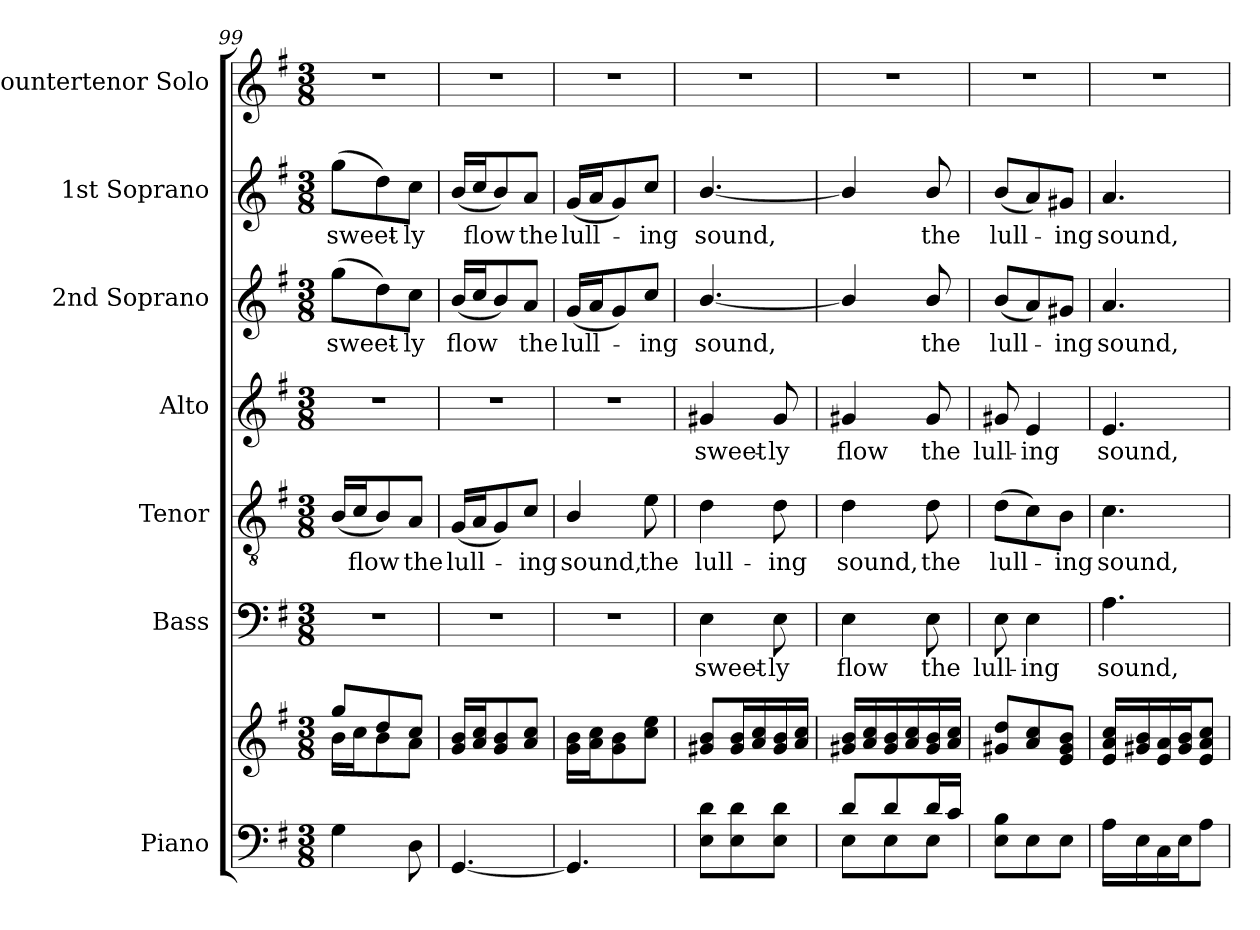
**kern	**kern	**kern	**text	**kern	**text	**kern	**text	**kern	**text	**kern	**text	**kern
*part7	*part7	*part6	*part6	*part5	*part5	*part4	*part4	*part3	*part3	*part2	*part2	*part1
*staff8	*staff7	*staff6	*staff6	*staff5	*staff5	*staff4	*staff4	*staff3	*staff3	*staff2	*staff2	*staff1
*I"Piano	*	*I"Bass	*	*I"Tenor	*	*I"Alto	*	*I"2nd Soprano	*	*I"1st Soprano	*	*I"Countertenor Solo
*clefF4	*clefG2	*clefF4	*	*clefGv2	*	*clefG2	*	*clefG2	*	*clefG2	*	*clefG2
*	*	*	*	*ITrd7c12	*	*	*	*	*	*	*	*
*k[f#]	*k[f#]	*k[f#]	*	*k[f#]	*	*k[f#]	*	*k[f#]	*	*k[f#]	*	*k[f#]
*G:	*G:	*G:	*	*G:	*	*G:	*	*G:	*	*G:	*	*G:
*M3/8	*M3/8	*M3/8	*	*M3/8	*	*M3/8	*	*M3/8	*	*M3/8	*	*M3/8
=99	=99	=99	=99	=99	=99	=99	=99	=99	=99	=99	=99	=99
*	*^	*	*	*	*	*	*	*	*	*	*	*
!	!	!	!LO:N:vis=1	!	!	!	!LO:N:vis=1	!	!	!	!	!	!
!	!	!	!	!	!	!	!	!	!	!LO:LY:b:color=#000000	!	!	!
!	!	!	!	!	!	!	!	!	!	!	!	!LO:LY:b:color=#000000	!LO:N:vis=1
4Gi\	8ggi/L	16bi\LL	4.r	.	(16BBi/LL	.	4.r	.	(8ggi\L	sweet-	(8ggi\L	sweet-	4.r
!	!	!	!	!	!	!LO:LY:b:color=#000000	!	!	!	!	!	!	!
.	.	16cci\J	.	.	16Ci/J	flow	.	.	.	.	.	.	.
.	8ddi/	8bi\	.	.	8BBi/)	.	.	.	8ddi\)	.	8ddi\)	.	.
!	!	!	!	!	!	!LO:LY:b:color=#000000	!	!	!	!	!	!	!
!	!	!	!	!	!	!	!	!	!	!LO:LY:b:color=#000000	!	!	!
!	!	!	!	!	!	!	!	!	!	!	!	!LO:LY:b:color=#000000	!
8Di\	8cci/J	8ai\J	.	.	8AAi/J	the	.	.	8cci\J	-ly	8cci\J	-ly	.
=100	=100	=100	=100	=100	=100	=100	=100	=100	=100	=100	=100	=100	=100
!	!	!	!LO:N:vis=1	!	!	!	!	!	!	!	!	!	!
*	*v	*v	*	*	*	*	*	*	*	*	*	*	*
*	*^	*	*	*	*	*	*	*	*	*	*	*
!	!	!	!	!	!	!LO:LY:b:color=#000000	!LO:N:vis=1	!	!	!	!	!	!
*	*v	*v	*	*	*	*	*	*	*	*	*	*	*
*	*^	*	*	*	*	*	*	*	*	*	*	*
!	!	!	!	!	!	!	!	!	!	!LO:LY:b:color=#000000	!	!	!LO:N:vis=1
*	*v	*v	*	*	*	*	*	*	*	*	*	*	*
[4.GGi/	16gi/ 16bi/LL	4.r	.	(16GGi/LL	lull-	4.r	.	(16bi/LL	flow	(16bi/LL	.	4.r
!	!	!	!	!	!	!	!	!	!	!	!LO:LY:b:color=#000000	!
.	16ai/ 16cci/J	.	.	16AAi/J	.	.	.	16cci/J	.	16cci/J	flow	.
.	8gi/ 8bi/	.	.	8GGi/)	.	.	.	8bi/)	.	8bi/)	.	.
!	!	!	!	!	!LO:LY:b:color=#000000	!	!	!	!	!	!	!
!	!	!	!	!	!	!	!	!	!LO:LY:b:color=#000000	!	!	!
!	!	!	!	!	!	!	!	!	!	!	!LO:LY:b:color=#000000	!
.	8ai/ 8cci/J	.	.	8Ci/J	-ing	.	.	8ai/J	the	8ai/J	the	.
=101	=101	=101	=101	=101	=101	=101	=101	=101	=101	=101	=101	=101
!	!	!LO:N:vis=1	!	!	!	!	!	!	!	!	!	!
!	!	!	!	!	!LO:LY:b:color=#000000	!LO:N:vis=1	!	!	!	!	!	!
!	!	!	!	!	!	!	!	!	!LO:LY:b:color=#000000	!	!	!
!	!	!	!	!	!	!	!	!	!	!	!LO:LY:b:color=#000000	!LO:N:vis=1
4.GGi/]	16gi\ 16bi\LL	4.r	.	4BBi/	sound,	4.r	.	(16gi/LL	lull-	(16gi/LL	lull-	4.r
.	16ai\ 16cci\J	.	.	.	.	.	.	16ai/J	.	16ai/J	.	.
.	8gi\ 8bi\	.	.	.	.	.	.	8gi/)	.	8gi/)	.	.
!	!	!	!	!	!LO:LY:b:color=#000000	!	!	!	!	!	!	!
!	!	!	!	!	!	!	!	!	!LO:LY:b:color=#000000	!	!	!
!	!	!	!	!	!	!	!	!	!	!	!LO:LY:b:color=#000000	!
.	8cci\ 8eei\J	.	.	8Ei\	the	.	.	8cci/J	-ing	8cci/J	-ing	.
=102	=102	=102	=102	=102	=102	=102	=102	=102	=102	=102	=102	=102
!	!	!	!LO:LY:b:color=#000000	!	!	!	!	!	!	!	!	!
!	!	!	!	!	!LO:LY:b:color=#000000	!	!	!	!	!	!	!
!	!	!	!	!	!	!	!LO:LY:b:color=#000000	!	!	!	!	!
!	!	!	!	!	!	!	!	!	!LO:LY:b:color=#000000	!	!	!
!	!	!	!	!	!	!	!	!	!	!	!LO:LY:b:color=#000000	!LO:N:vis=1
8Ei\ 8di\L	8g#Xi/ 8bi/L	4Ei\	sweet-	4Di\	lull-	4g#Xi/	sweet-	[4.bi/	sound,	[4.bi/	sound,	4.r
8Ei\ 8di\	16g#i/ 16bi/L	.	.	.	.	.	.	.	.	.	.	.
.	16ai/ 16cci/	.	.	.	.	.	.	.	.	.	.	.
!	!	!	!LO:LY:b:color=#000000	!	!	!	!	!	!	!	!	!
!	!	!	!	!	!LO:LY:b:color=#000000	!	!	!	!	!	!	!
!	!	!	!	!	!	!	!LO:LY:b:color=#000000	!	!	!	!	!
8Ei\ 8di\J	16g#i/ 16bi/	8Ei\	-ly	8Di\	-ing	8g#i/	-ly	.	.	.	.	.
.	16ai/ 16cci/JJ	.	.	.	.	.	.	.	.	.	.	.
=103	=103	=103	=103	=103	=103	=103	=103	=103	=103	=103	=103	=103
*^	*	*	*	*	*	*	*	*	*	*	*	*
!	!	!	!	!LO:LY:b:color=#000000	!	!	!	!	!	!	!	!	!
!	!	!	!	!	!	!LO:LY:b:color=#000000	!	!	!	!	!	!	!
!	!	!	!	!	!	!	!	!LO:LY:b:color=#000000	!	!	!	!	!
!	!	!	!	!	!	!	!	!	!	!LO:LY:b:color=#000000	!	!	!
!	!	!	!	!	!	!	!	!	!	!	!	!LO:LY:b:color=#000000	!LO:N:vis=1
8di/L	8Ei\L	16g#Xi/ 16bi/LL	4Ei\	flow	4Di\	sound,	4g#Xi/	flow	4bi/]	.	4bi/]	.	4.r
.	.	16ai/ 16cci/	.	.	.	.	.	.	.	.	.	.	.
8di/	8Ei\	16g#i/ 16bi/	.	.	.	.	.	.	.	.	.	.	.
.	.	16ai/ 16cci/	.	.	.	.	.	.	.	.	.	.	.
!	!	!	!	!LO:LY:b:color=#000000	!	!	!	!	!	!	!	!	!
!	!	!	!	!	!	!LO:LY:b:color=#000000	!	!	!	!	!	!	!
!	!	!	!	!	!	!	!	!LO:LY:b:color=#000000	!	!	!	!	!
!	!	!	!	!	!	!	!	!	!	!LO:LY:b:color=#000000	!	!	!
!	!	!	!	!	!	!	!	!	!	!	!	!LO:LY:b:color=#000000	!
16di/L	8Ei\J	16g#i/ 16bi/	8Ei\	the	8Di\	the	8g#i/	the	8bi/	the	8bi/	the	.
16ci/JJ	.	16ai/ 16cci/JJ	.	.	.	.	.	.	.	.	.	.	.
*v	*v	*	*	*	*	*	*	*	*	*	*	*	*
=104	=104	=104	=104	=104	=104	=104	=104	=104	=104	=104	=104	=104
!	!	!	!LO:LY:b:color=#000000	!	!	!	!	!	!	!	!	!
!	!	!	!	!	!LO:LY:b:color=#000000	!	!	!	!	!	!	!
!	!	!	!	!	!	!	!LO:LY:b:color=#000000	!	!	!	!	!
!	!	!	!	!	!	!	!	!	!LO:LY:b:color=#000000	!	!	!
!	!	!	!	!	!	!	!	!	!	!	!LO:LY:b:color=#000000	!LO:N:vis=1
8Ei\ 8Bi\L	8g#Xi/ 8ddi/L	8Ei\	lull-	(8Di\L	lull-	8g#Xi/	lull-	(8bi/L	lull-	(8bi/L	lull-	4.r
!	!	!	!LO:LY:b:color=#000000	!	!	!	!	!	!	!	!	!
!	!	!	!	!	!	!	!LO:LY:b:color=#000000	!	!	!	!	!
8Ei\	8ai/ 8cci/	4Ei\	-ing	8Ci\)	.	4ei/	-ing	8ai/)	.	8ai/)	.	.
!	!	!	!	!	!LO:LY:b:color=#000000	!	!	!	!	!	!	!
!	!	!	!	!	!	!	!	!	!LO:LY:b:color=#000000	!	!	!
!	!	!	!	!	!	!	!	!	!	!	!LO:LY:b:color=#000000	!
8Ei\J	8ei/ 8g#i/ 8bi/J	.	.	8BBi\J	-ing	.	.	8g#Xi/J	-ing	8g#Xi/J	-ing	.
!!LO:PB:g=z
=105	=105	=105	=105	=105	=105	=105	=105	=105	=105	=105	=105	=105
!	!	!	!LO:LY:b:color=#000000	!	!	!	!	!	!	!	!	!
!	!	!	!	!	!LO:LY:b:color=#000000	!	!	!	!	!	!	!
!	!	!	!	!	!	!	!LO:LY:b:color=#000000	!	!	!	!	!
!	!	!	!	!	!	!	!	!	!LO:LY:b:color=#000000	!	!	!
!	!	!	!	!	!	!	!	!	!	!	!LO:LY:b:color=#000000	!LO:N:vis=1
16Ai\LL	16ei/ 16ai/ 16cci/LL	4.Ai\	sound,	4.Ci\	sound,	4.ei/	sound,	4.ai/	sound,	4.ai/	sound,	4.r
16Ei\	16g#Xi/ 16bi/	.	.	.	.	.	.	.	.	.	.	.
16Ci\	16ei/ 16ai/	.	.	.	.	.	.	.	.	.	.	.
16Ei\J	16g#i/ 16bi/J	.	.	.	.	.	.	.	.	.	.	.
8Ai\J	8ei/ 8ai/ 8cci/J	.	.	.	.	.	.	.	.	.	.	.
=	=	=	=	=	=	=	=	=	=	=	=	=
*-	*-	*-	*-	*-	*-	*-	*-	*-	*-	*-	*-	*-
